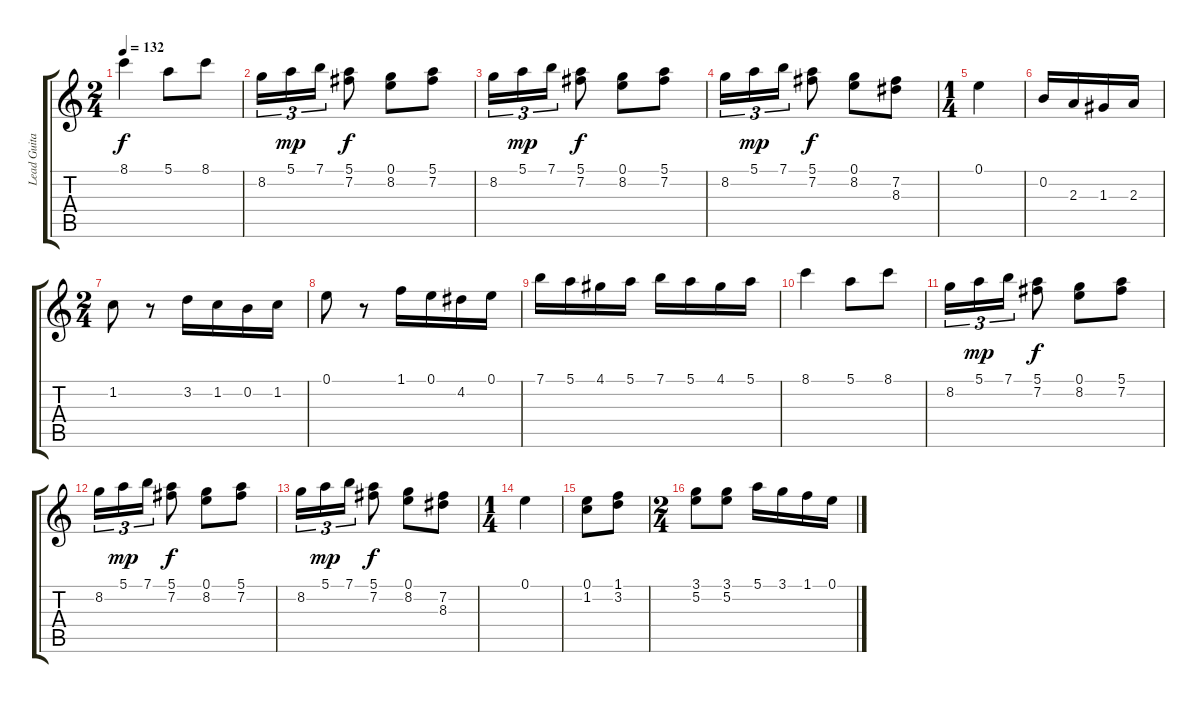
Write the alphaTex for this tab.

\track ("Lead Guitar" "Lead Guita") {instrument acousticguitarnylon}
\staff {score tabs}
\tuning (E4 B3 G3 D3 A2 E2) {hide}
\ts (2 4)
\tempo 132
\clef g2
\ks c
8.1.4{dy f} 5.1.8 8.1.8 |
8.2.16{tu (3 2)} 5.1.16{tu (3 2) dy mp} 7.1.16{tu (3 2)} (5.1 7.2).8{dy f} (0.1 8.2).8 (5.1 7.2).8 |
8.2.16{tu (3 2)} 5.1.16{tu (3 2) dy mp} 7.1.16{tu (3 2)} (5.1 7.2).8{dy f} (0.1 8.2).8 (5.1 7.2).8 |
8.2.16{tu (3 2)} 5.1.16{tu (3 2) dy mp} 7.1.16{tu (3 2)} (5.1 7.2).8{dy f} (0.1 8.2).8 (7.2 8.3).8 |
\ts (1 4)
0.1.4 |
0.2.16 2.3.16 1.3.16 2.3.16 |
\ts (2 4)
1.2.8 r.8 3.2.16 1.2.16 0.2.16 1.2.16 |
0.1.8 r.8 1.1.16 0.1.16 4.2.16 0.1.16 |
7.1.16 5.1.16 4.1.16 5.1.16 7.1.16 5.1.16 4.1.16 5.1.16 |
8.1.4 5.1.8 8.1.8 |
8.2.16{tu (3 2)} 5.1.16{tu (3 2) dy mp} 7.1.16{tu (3 2)} (5.1 7.2).8{dy f} (0.1 8.2).8 (5.1 7.2).8 |
8.2.16{tu (3 2)} 5.1.16{tu (3 2) dy mp} 7.1.16{tu (3 2)} (5.1 7.2).8{dy f} (0.1 8.2).8 (5.1 7.2).8 |
8.2.16{tu (3 2)} 5.1.16{tu (3 2) dy mp} 7.1.16{tu (3 2)} (5.1 7.2).8{dy f} (0.1 8.2).8 (7.2 8.3).8 |
\ts (1 4)
0.1.4 |
(0.1 1.2).8 (1.1 3.2).8 |
\ts (2 4)
(3.1 5.2).8 (3.1 5.2).8 5.1.16 3.1.16 1.1.16 0.1.16
